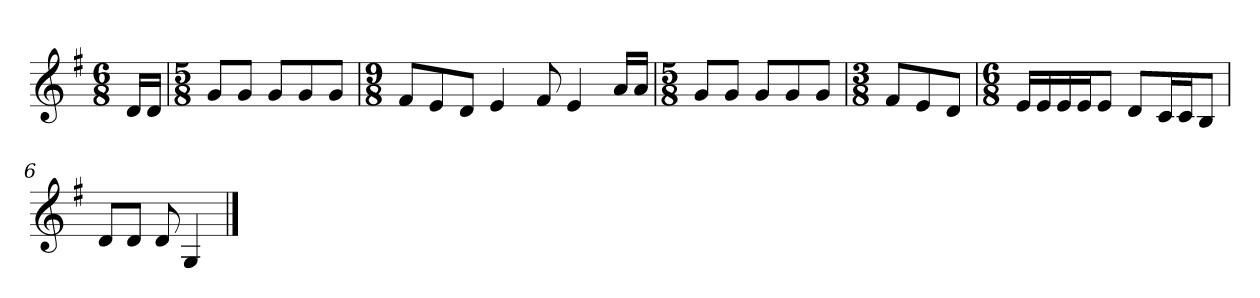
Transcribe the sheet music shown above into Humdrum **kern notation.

**kern
*part1
*staff1
*k[f#]
*M6/8
*MM120
=
16dLL
16dJJ
=1
*M5/8
8gL
8gJ
8gL
8g
8gJ
=2
*M9/8
8f#L
8e
8dJ
4e
8f#
4e
16aLL
16aJJ
=3
*M5/8
8gL
8gJ
8gL
8g
8gJ
=4
*M3/8
8f#L
8e
8dJ
=5
*M6/8
16eLL
16e
16e
16eJ
8eJ
8dL
16cL
16cJ
8BJ
=6
8dL
8dJ
8d
4G
==
*-
